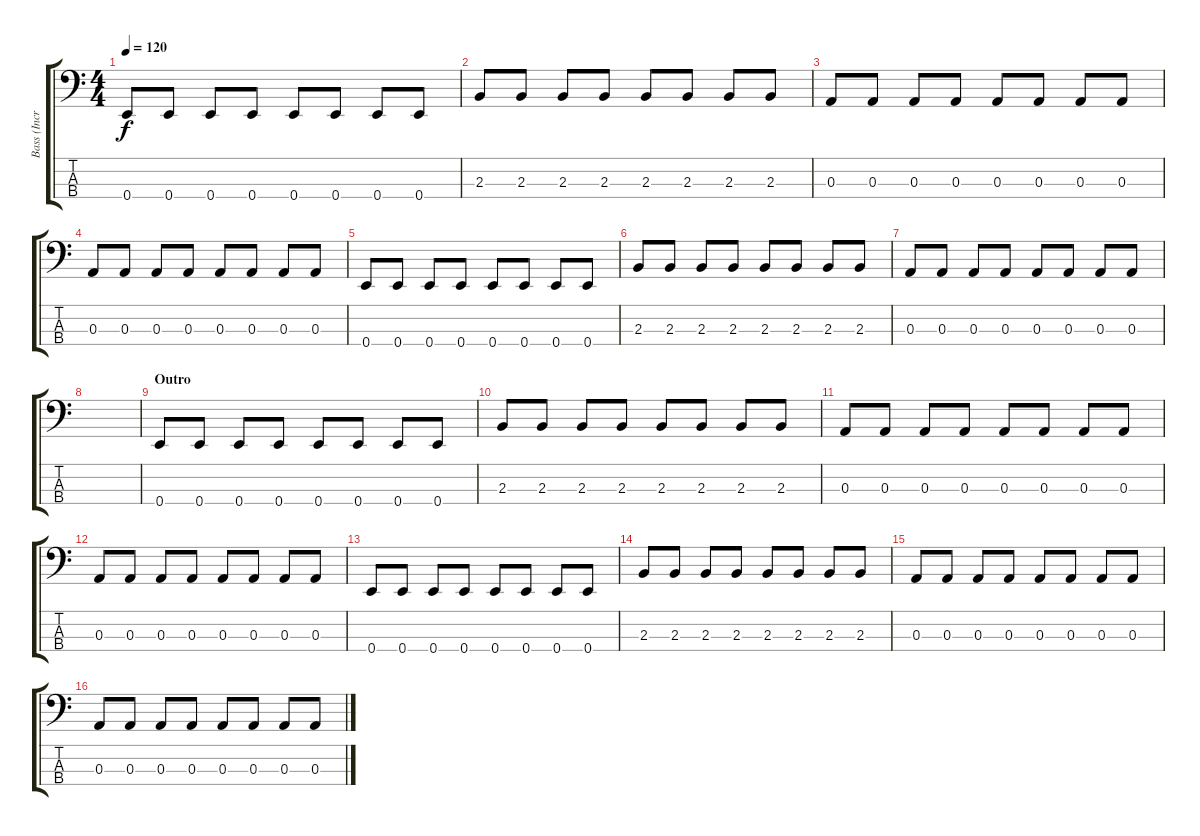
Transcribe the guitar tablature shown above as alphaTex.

\track ("Bass (Incredible)" "Bass (Incr") {instrument electricbassfinger}
\staff {score tabs}
\tuning (G2 D2 A1 E1) {hide}
\ts (4 4)
\tempo 120
\clef f4
\ks c
0.4.8{dy f} 0.4.8 0.4.8 0.4.8 0.4.8 0.4.8 0.4.8 0.4.8 |
2.3.8 2.3.8 2.3.8 2.3.8 2.3.8 2.3.8 2.3.8 2.3.8 |
0.3.8 0.3.8 0.3.8 0.3.8 0.3.8 0.3.8 0.3.8 0.3.8 |
0.3.8 0.3.8 0.3.8 0.3.8 0.3.8 0.3.8 0.3.8 0.3.8 |
0.4.8 0.4.8 0.4.8 0.4.8 0.4.8 0.4.8 0.4.8 0.4.8 |
2.3.8 2.3.8 2.3.8 2.3.8 2.3.8 2.3.8 2.3.8 2.3.8 |
0.3.8 0.3.8 0.3.8 0.3.8 0.3.8 0.3.8 0.3.8 0.3.8 |
|
\section ("" "Outro")
0.4.8 0.4.8 0.4.8 0.4.8 0.4.8 0.4.8 0.4.8 0.4.8 |
2.3.8 2.3.8 2.3.8 2.3.8 2.3.8 2.3.8 2.3.8 2.3.8 |
0.3.8 0.3.8 0.3.8 0.3.8 0.3.8 0.3.8 0.3.8 0.3.8 |
0.3.8 0.3.8 0.3.8 0.3.8 0.3.8 0.3.8 0.3.8 0.3.8 |
0.4.8 0.4.8 0.4.8 0.4.8 0.4.8 0.4.8 0.4.8 0.4.8 |
2.3.8 2.3.8 2.3.8 2.3.8 2.3.8 2.3.8 2.3.8 2.3.8 |
0.3.8 0.3.8 0.3.8 0.3.8 0.3.8 0.3.8 0.3.8 0.3.8 |
0.3.8 0.3.8 0.3.8 0.3.8 0.3.8 0.3.8 0.3.8 0.3.8
